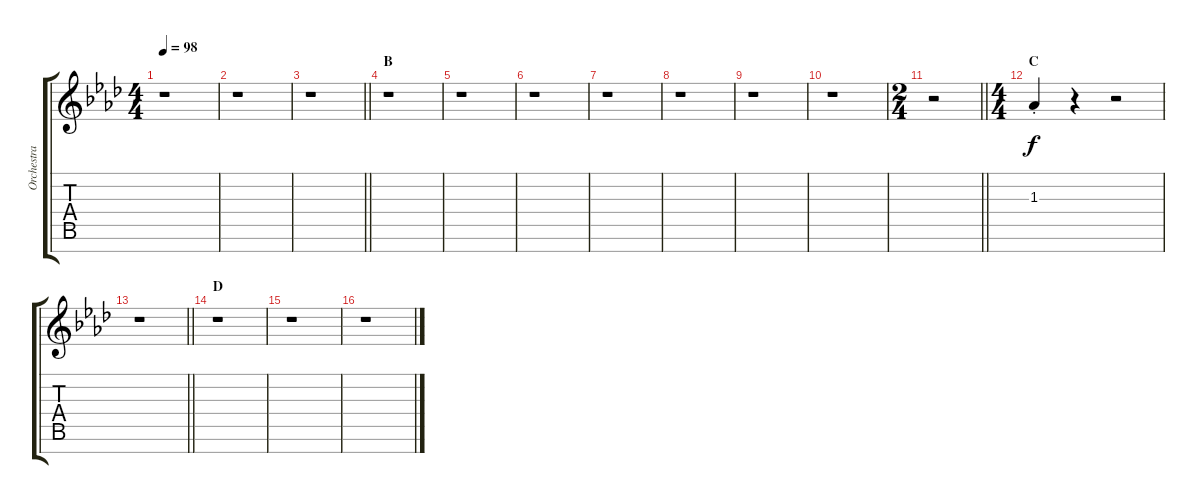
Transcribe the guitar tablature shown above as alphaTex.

\track ("Orchestra Hit" "Orchestra ") {instrument orchestrahit}
\staff {score tabs}
\tuning (E5 B4 G4 D4 A3 E3 B2) {hide}
\ts (4 4)
\tempo 98
\clef g2
\ks ab
r.1{dy f} |
r.1 |
\barLineRight lightlight
r.1 |
\section ("" "B")
r.1 |
r.1 |
r.1 |
r.1 |
r.1 |
r.1 |
r.1 |
\ts (2 4)
\barLineRight lightlight
r.2 |
\ts (4 4)
\section ("" "C")
1.3{st}.4 r.4 r.2 |
\barLineRight lightlight
r.1 |
\section ("" "D")
r.1 |
r.1 |
r.1
